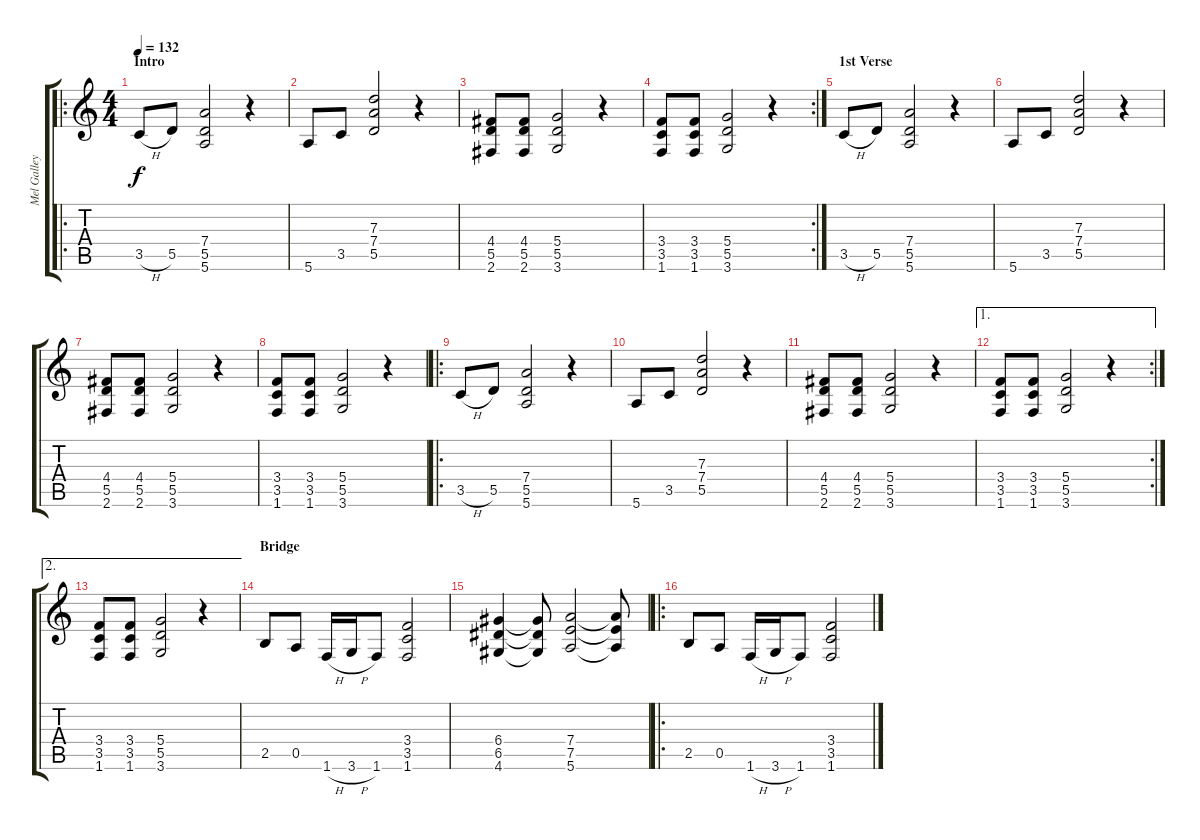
\track ("Mel Galley" "Mel Galley") {instrument distortionguitar}
\staff {score tabs}
\tuning (E4 B3 G3 D3 A2 E2) {hide}
\ro
\ts (4 4)
\section ("" "Intro")
\tempo 132
\clef g2
\ks c
3.5{h}.8{dy f instrument distortionguitar} 5.5.8 (7.4 5.5 5.6).2 r.4 |
5.6.8 3.5.8 (7.3 7.4 5.5).2 r.4 |
(4.4 5.5 2.6).8 (4.4 5.5 2.6).8 (5.4 5.5 3.6).2 r.4 |
\rc 2
(3.4 3.5 1.6).8 (3.4 3.5 1.6).8 (5.4 5.5 3.6).2 r.4 |
\section ("" "1st Verse")
3.5{h}.8 5.5.8 (7.4 5.5 5.6).2 r.4 |
5.6.8 3.5.8 (7.3 7.4 5.5).2 r.4 |
(4.4 5.5 2.6).8 (4.4 5.5 2.6).8 (5.4 5.5 3.6).2 r.4 |
(3.4 3.5 1.6).8 (3.4 3.5 1.6).8 (5.4 5.5 3.6).2 r.4 |
\ro
3.5{h}.8 5.5.8 (7.4 5.5 5.6).2 r.4 |
5.6.8 3.5.8 (7.3 7.4 5.5).2 r.4 |
(4.4 5.5 2.6).8 (4.4 5.5 2.6).8 (5.4 5.5 3.6).2 r.4 |
\ae 1
\rc 2
(3.4 3.5 1.6).8 (3.4 3.5 1.6).8 (5.4 5.5 3.6).2 r.4 |
\ae 2
(3.4 3.5 1.6).8 (3.4 3.5 1.6).8 (5.4 5.5 3.6).2 r.4 |
\section ("" "Bridge")
2.5.8 0.5.8 1.6{h}.16 3.6{h}.16 1.6.8 (3.4 3.5 1.6).2 |
(6.4 6.5 4.6).4 (6.4{t} 6.5{t} 4.6{t}).8 (7.4 7.5 5.6).2 (7.4{t} 7.5{t} 5.6{t}).8 |
\ro
2.5.8 0.5.8 1.6{h}.16 3.6{h}.16 1.6.8 (3.4 3.5 1.6).2
